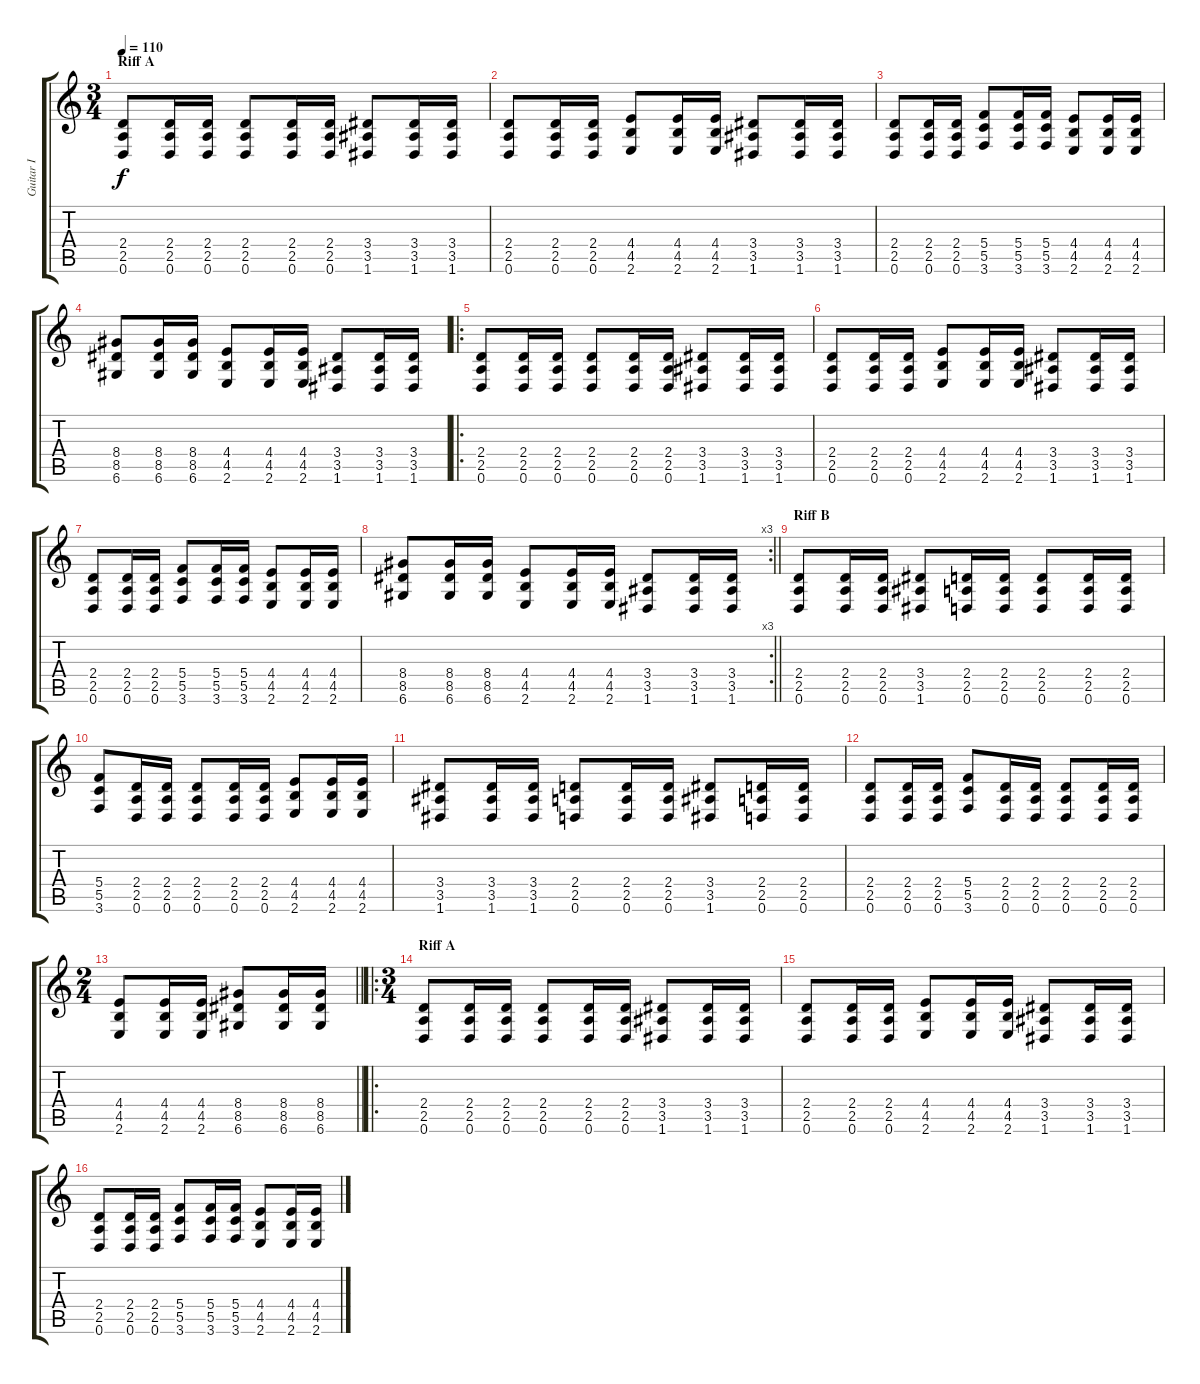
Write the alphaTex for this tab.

\track ("Guitar I" "Guitar I") {instrument overdrivenguitar}
\staff {score tabs}
\tuning (D4 A3 F3 C3 G2 D2) {hide}
\ts (3 4)
\section ("" "Riff A")
\tempo 110
\clef g2
\ks c
(2.4 2.5 0.6).8{dy f instrument overdrivenguitar} (2.4 2.5 0.6).16 (2.4 2.5 0.6).16 (2.4 2.5 0.6).8 (2.4 2.5 0.6).16 (2.4 2.5 0.6).16 (3.4 3.5 1.6).8 (3.4 3.5 1.6).16 (3.4 3.5 1.6).16 |
(2.4 2.5 0.6).8 (2.4 2.5 0.6).16 (2.4 2.5 0.6).16 (4.4 4.5 2.6).8 (4.4 4.5 2.6).16 (4.4 4.5 2.6).16 (3.4 3.5 1.6).8 (3.4 3.5 1.6).16 (3.4 3.5 1.6).16 |
(2.4 2.5 0.6).8 (2.4 2.5 0.6).16 (2.4 2.5 0.6).16 (5.4 5.5 3.6).8 (5.4 5.5 3.6).16 (5.4 5.5 3.6).16 (4.4 4.5 2.6).8 (4.4 4.5 2.6).16 (4.4 4.5 2.6).16 |
(8.4 8.5 6.6).8 (8.4 8.5 6.6).16 (8.4 8.5 6.6).16 (4.4 4.5 2.6).8 (4.4 4.5 2.6).16 (4.4 4.5 2.6).16 (3.4 3.5 1.6).8 (3.4 3.5 1.6).16 (3.4 3.5 1.6).16 |
\ro
(2.4 2.5 0.6).8 (2.4 2.5 0.6).16 (2.4 2.5 0.6).16 (2.4 2.5 0.6).8 (2.4 2.5 0.6).16 (2.4 2.5 0.6).16 (3.4 3.5 1.6).8 (3.4 3.5 1.6).16 (3.4 3.5 1.6).16 |
(2.4 2.5 0.6).8 (2.4 2.5 0.6).16 (2.4 2.5 0.6).16 (4.4 4.5 2.6).8 (4.4 4.5 2.6).16 (4.4 4.5 2.6).16 (3.4 3.5 1.6).8 (3.4 3.5 1.6).16 (3.4 3.5 1.6).16 |
(2.4 2.5 0.6).8 (2.4 2.5 0.6).16 (2.4 2.5 0.6).16 (5.4 5.5 3.6).8 (5.4 5.5 3.6).16 (5.4 5.5 3.6).16 (4.4 4.5 2.6).8 (4.4 4.5 2.6).16 (4.4 4.5 2.6).16 |
\rc 3
\barLineRight lightlight
(8.4 8.5 6.6).8 (8.4 8.5 6.6).16 (8.4 8.5 6.6).16 (4.4 4.5 2.6).8 (4.4 4.5 2.6).16 (4.4 4.5 2.6).16 (3.4 3.5 1.6).8 (3.4 3.5 1.6).16 (3.4 3.5 1.6).16 |
\section ("" "Riff B")
(2.4 2.5 0.6).8 (2.4 2.5 0.6).16 (2.4 2.5 0.6).16 (3.4 3.5 1.6).8 (2.4 2.5 0.6).16 (2.4 2.5 0.6).16 (2.4 2.5 0.6).8 (2.4 2.5 0.6).16 (2.4 2.5 0.6).16 |
(5.4 5.5 3.6).8 (2.4 2.5 0.6).16 (2.4 2.5 0.6).16 (2.4 2.5 0.6).8 (2.4 2.5 0.6).16 (2.4 2.5 0.6).16 (4.4 4.5 2.6).8 (4.4 4.5 2.6).16 (4.4 4.5 2.6).16 |
(3.4 3.5 1.6).8 (3.4 3.5 1.6).16 (3.4 3.5 1.6).16 (2.4 2.5 0.6).8 (2.4 2.5 0.6).16 (2.4 2.5 0.6).16 (3.4 3.5 1.6).8 (2.4 2.5 0.6).16 (2.4 2.5 0.6).16 |
(2.4 2.5 0.6).8 (2.4 2.5 0.6).16 (2.4 2.5 0.6).16 (5.4 5.5 3.6).8 (2.4 2.5 0.6).16 (2.4 2.5 0.6).16 (2.4 2.5 0.6).8 (2.4 2.5 0.6).16 (2.4 2.5 0.6).16 |
\ts (2 4)
\barLineRight lightlight
(4.4 4.5 2.6).8 (4.4 4.5 2.6).16 (4.4 4.5 2.6).16 (8.4 8.5 6.6).8 (8.4 8.5 6.6).16 (8.4 8.5 6.6).16 |
\ro
\ts (3 4)
\section ("" "Riff A")
(2.4 2.5 0.6).8 (2.4 2.5 0.6).16 (2.4 2.5 0.6).16 (2.4 2.5 0.6).8 (2.4 2.5 0.6).16 (2.4 2.5 0.6).16 (3.4 3.5 1.6).8 (3.4 3.5 1.6).16 (3.4 3.5 1.6).16 |
(2.4 2.5 0.6).8 (2.4 2.5 0.6).16 (2.4 2.5 0.6).16 (4.4 4.5 2.6).8 (4.4 4.5 2.6).16 (4.4 4.5 2.6).16 (3.4 3.5 1.6).8 (3.4 3.5 1.6).16 (3.4 3.5 1.6).16 |
(2.4 2.5 0.6).8 (2.4 2.5 0.6).16 (2.4 2.5 0.6).16 (5.4 5.5 3.6).8 (5.4 5.5 3.6).16 (5.4 5.5 3.6).16 (4.4 4.5 2.6).8 (4.4 4.5 2.6).16 (4.4 4.5 2.6).16
